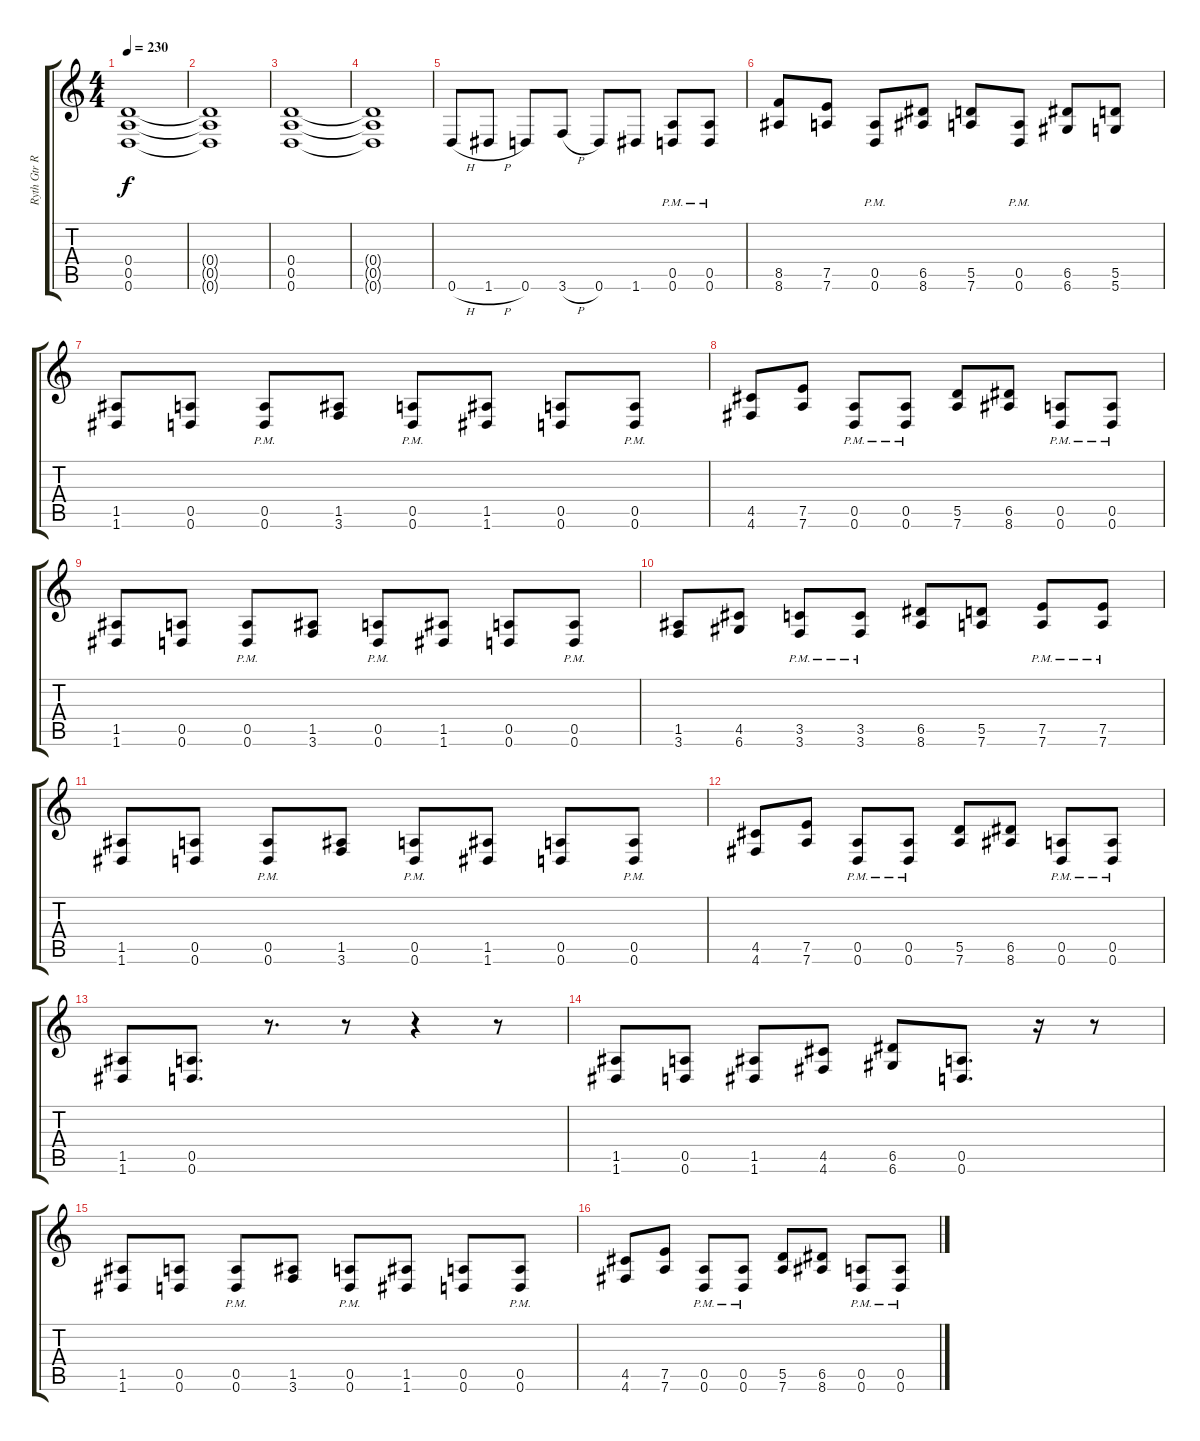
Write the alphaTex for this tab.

\track ("Ryth Gtr R" "Ryth Gtr R") {instrument distortionguitar}
\staff {score tabs}
\tuning (E4 B3 G3 D3 A2 D2) {hide}
\ts (4 4)
\tempo 230
\clef g2
\ks c
(0.4 0.5 0.6).1{dy f} |
(0.4{t} 0.5{t} 0.6{t}).1 |
(0.4 0.5 0.6).1 |
(0.4{t} 0.5{t} 0.6{t}).1 |
0.6{h}.8 1.6{h}.8 0.6.8 3.6{h}.8 0.6.8 1.6.8 (0.5{pm} 0.6).8 (0.5{pm} 0.6).8 |
(8.5 8.6).8 (7.5 7.6).8 (0.5{pm} 0.6).8 (6.5 8.6).8 (5.5 7.6).8 (0.5{pm} 0.6).8 (6.5 6.6).8 (5.5 5.6).8 |
(1.5 1.6).8 (0.5 0.6).8 (0.5{pm} 0.6{pm}).8 (1.5 3.6).8 (0.5{pm} 0.6{pm}).8 (1.5 1.6).8 (0.5 0.6).8 (0.5{pm} 0.6).8 |
(4.5 4.6).8 (7.5 7.6).8 (0.5{pm} 0.6{pm}).8 (0.5{pm} 0.6{pm}).8 (5.5 7.6).8 (6.5 8.6).8 (0.5{pm} 0.6{pm}).8 (0.5{pm} 0.6{pm}).8 |
(1.5 1.6).8 (0.5 0.6).8 (0.5{pm} 0.6{pm}).8 (1.5 3.6).8 (0.5{pm} 0.6{pm}).8 (1.5 1.6).8 (0.5 0.6).8 (0.5{pm} 0.6).8 |
(1.5 3.6).8 (4.5 6.6).8 (3.5{pm} 3.6).8 (3.5{pm} 3.6).8 (6.5 8.6).8 (5.5 7.6).8 (7.5{pm} 7.6).8 (7.5{pm} 7.6).8 |
(1.5 1.6).8 (0.5 0.6).8 (0.5{pm} 0.6{pm}).8 (1.5 3.6).8 (0.5{pm} 0.6{pm}).8 (1.5 1.6).8 (0.5 0.6).8 (0.5{pm} 0.6).8 |
(4.5 4.6).8 (7.5 7.6).8 (0.5{pm} 0.6{pm}).8 (0.5{pm} 0.6{pm}).8 (5.5 7.6).8 (6.5 8.6).8 (0.5{pm} 0.6{pm}).8 (0.5{pm} 0.6{pm}).8 |
(1.5 1.6).8 (0.5 0.6).8{d} r.8{d} r.8 r.4 r.8 |
(1.5 1.6).8 (0.5 0.6).8 (1.5 1.6).8 (4.5 4.6).8 (6.5 6.6).8 (0.5 0.6).8{d} r.16 r.8 |
(1.5 1.6).8 (0.5 0.6).8 (0.5{pm} 0.6{pm}).8 (1.5 3.6).8 (0.5{pm} 0.6{pm}).8 (1.5 1.6).8 (0.5 0.6).8 (0.5{pm} 0.6).8 |
(4.5 4.6).8 (7.5 7.6).8 (0.5{pm} 0.6{pm}).8 (0.5{pm} 0.6{pm}).8 (5.5 7.6).8 (6.5 8.6).8 (0.5{pm} 0.6{pm}).8 (0.5{pm} 0.6{pm}).8
